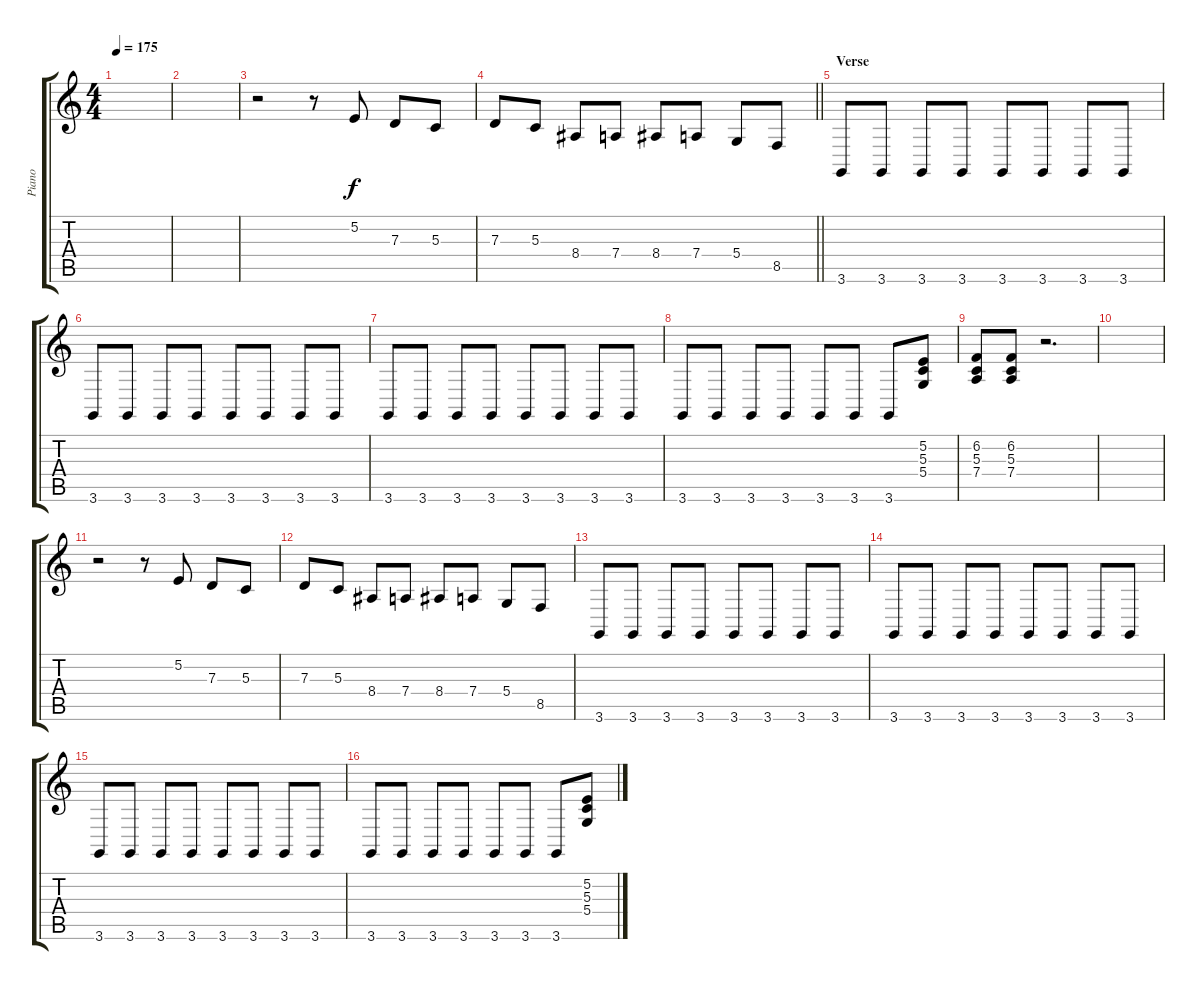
\track ("Piano" "Piano") {instrument acousticgrandpiano}
\staff {score tabs}
\tuning (E4 B3 G3 D3 A2 E2) {hide}
\ts (4 4)
\tempo 175
\clef g2
\ks c
|
|
r.2 r.8 5.2.8 7.3.8 5.3.8 |
\barLineRight lightlight
7.3.8 5.3.8 8.4.8 7.4.8 8.4.8 7.4.8 5.4.8 8.5.8 |
\section ("" "Verse")
3.6.8 3.6.8 3.6.8 3.6.8 3.6.8 3.6.8 3.6.8 3.6.8 |
3.6.8 3.6.8 3.6.8 3.6.8 3.6.8 3.6.8 3.6.8 3.6.8 |
3.6.8 3.6.8 3.6.8 3.6.8 3.6.8 3.6.8 3.6.8 3.6.8 |
3.6.8 3.6.8 3.6.8 3.6.8 3.6.8 3.6.8 3.6.8 (5.2 5.3 5.4).8 |
(6.2 5.3 7.4).8 (6.2 5.3 7.4).8 r.2{d} |
|
r.2 r.8 5.2.8 7.3.8 5.3.8 |
7.3.8 5.3.8 8.4.8 7.4.8 8.4.8 7.4.8 5.4.8 8.5.8 |
3.6.8 3.6.8 3.6.8 3.6.8 3.6.8 3.6.8 3.6.8 3.6.8 |
3.6.8 3.6.8 3.6.8 3.6.8 3.6.8 3.6.8 3.6.8 3.6.8 |
3.6.8 3.6.8 3.6.8 3.6.8 3.6.8 3.6.8 3.6.8 3.6.8 |
3.6.8 3.6.8 3.6.8 3.6.8 3.6.8 3.6.8 3.6.8 (5.2 5.3 5.4).8
